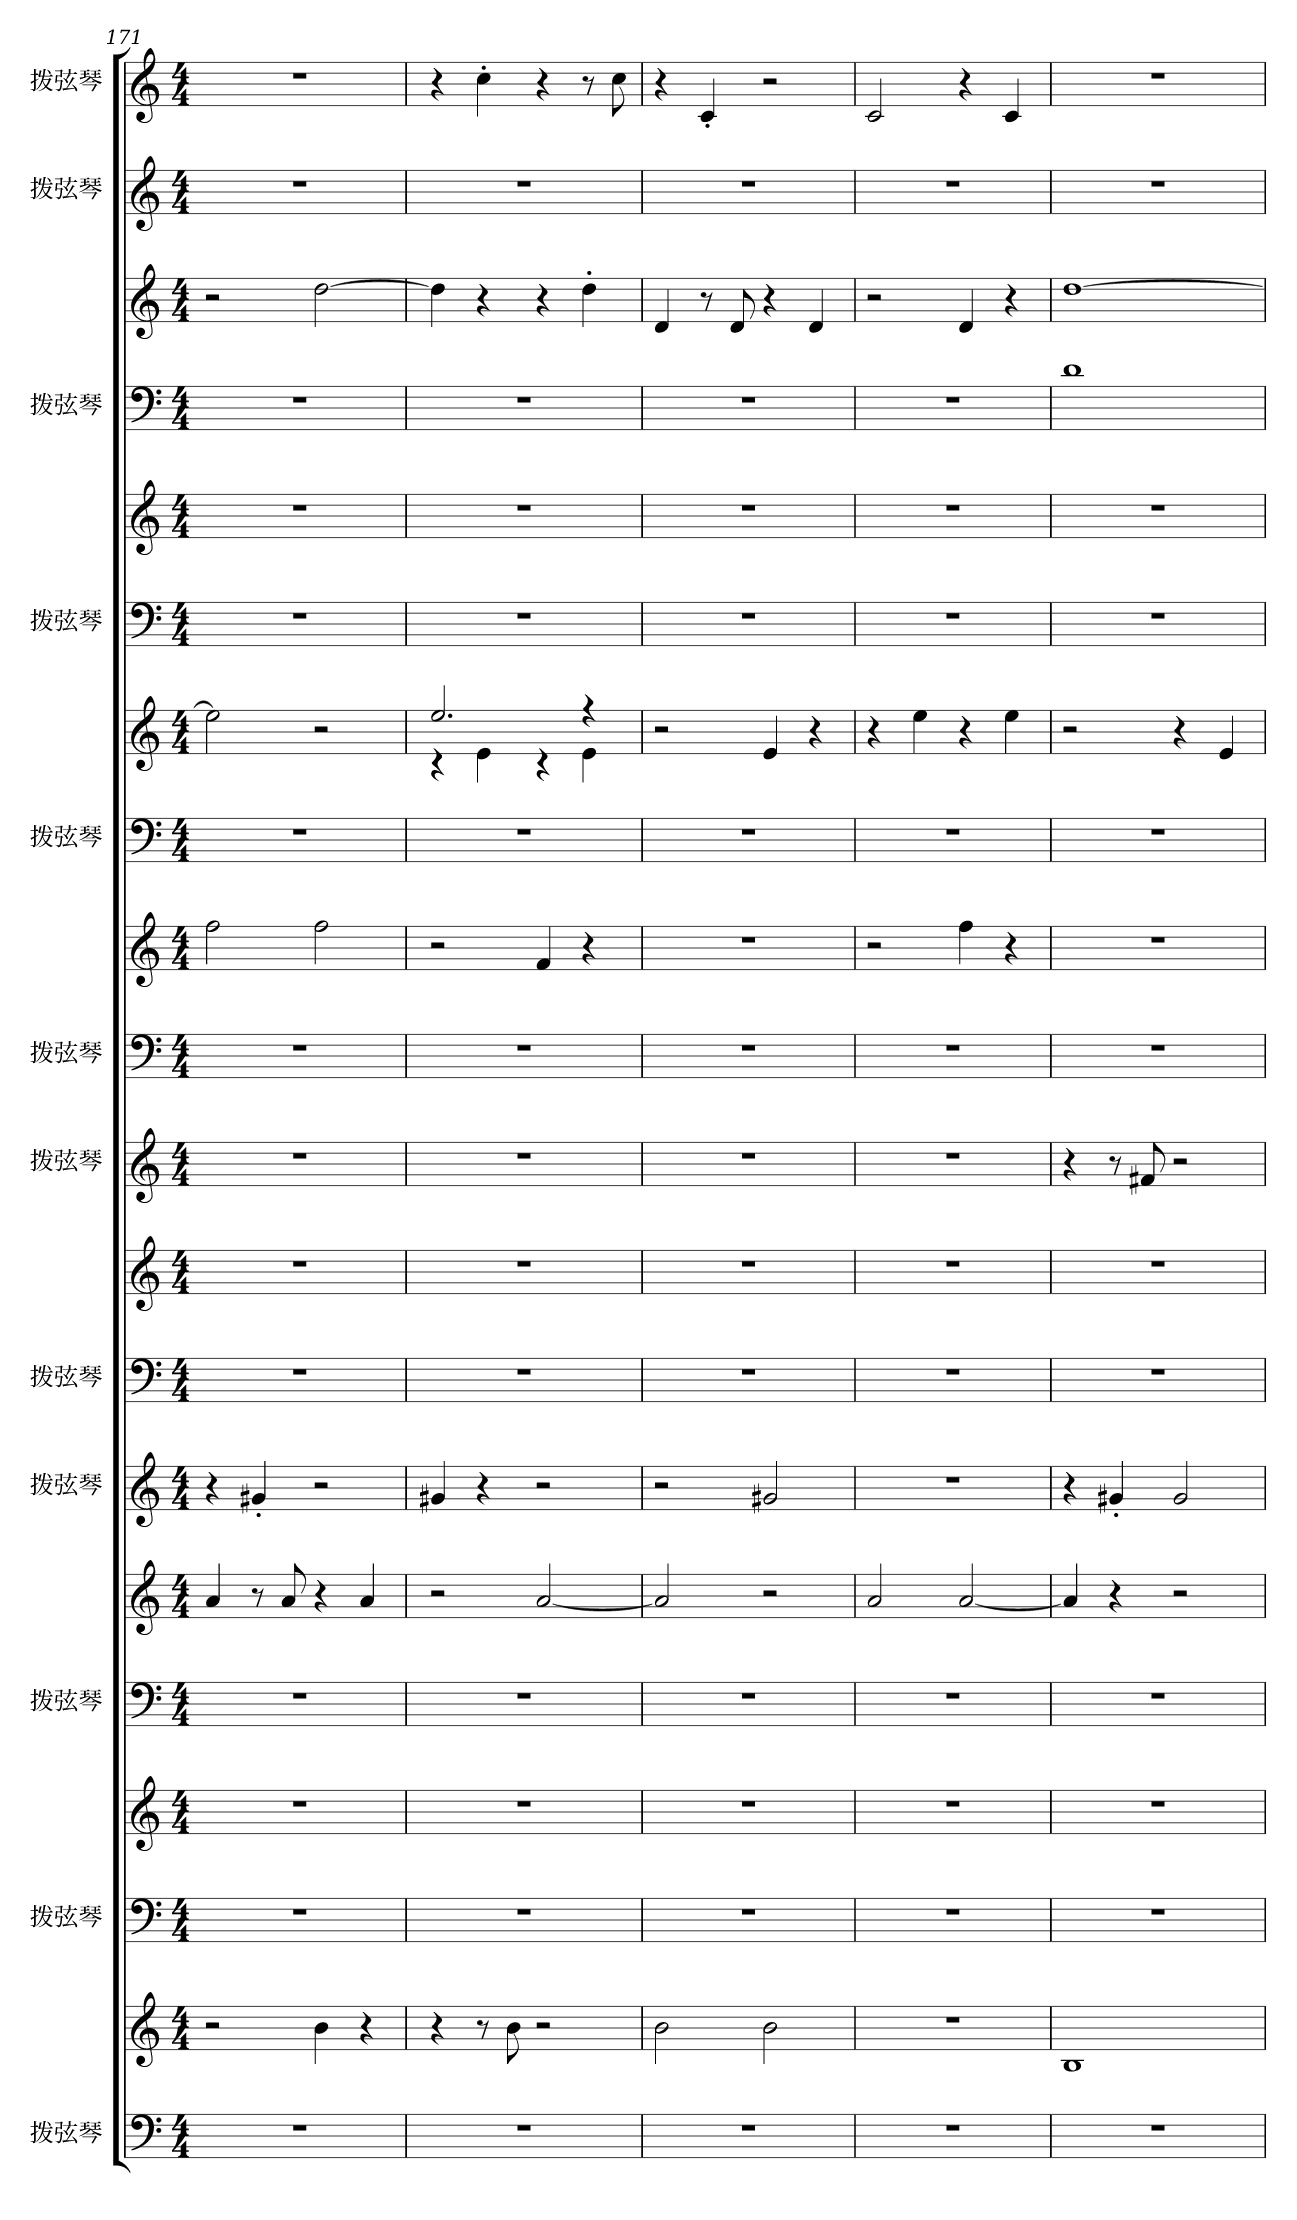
**kern	**kern	**kern	**kern	**kern	**kern	**kern	**kern	**kern	**kern	**kern	**kern	**kern	**kern	**kern	**kern	**kern	**kern	**kern	**kern
*part12	*part12	*part11	*part11	*part10	*part10	*part9	*part8	*part8	*part7	*part6	*part6	*part5	*part5	*part4	*part4	*part3	*part3	*part2	*part1
*staff20	*staff19	*staff18	*staff17	*staff16	*staff15	*staff14	*staff13	*staff12	*staff11	*staff10	*staff9	*staff8	*staff7	*staff6	*staff5	*staff4	*staff3	*staff2	*staff1
*I"拨弦琴	*	*I"拨弦琴	*	*I"拨弦琴	*	*I"拨弦琴	*I"拨弦琴	*	*I"拨弦琴	*I"拨弦琴	*	*I"拨弦琴	*	*I"拨弦琴	*	*I"拨弦琴	*	*I"拨弦琴	*I"拨弦琴
*clefF4	*clefG2	*clefF4	*clefG2	*clefF4	*clefG2	*clefG2	*clefF4	*clefG2	*clefG2	*clefF4	*clefG2	*clefF4	*clefG2	*clefF4	*clefG2	*clefF4	*clefG2	*clefG2	*clefG2
*k[]	*k[]	*k[]	*k[]	*k[]	*k[]	*k[]	*k[]	*k[]	*k[]	*k[]	*k[]	*k[]	*k[]	*k[]	*k[]	*k[]	*k[]	*k[]	*k[]
*M4/4	*M4/4	*M4/4	*M4/4	*M4/4	*M4/4	*M4/4	*M4/4	*M4/4	*M4/4	*M4/4	*M4/4	*M4/4	*M4/4	*M4/4	*M4/4	*M4/4	*M4/4	*M4/4	*M4/4
=171	=171	=171	=171	=171	=171	=171	=171	=171	=171	=171	=171	=171	=171	=171	=171	=171	=171	=171	=171
1r	2r	1r	1r	1r	4a/	4r	1r	1r	1r	1r	2ff\	1r	2ee\]	1r	1r	1r	2r	1r	1r
.	.	.	.	.	8r	4g#X'/	.	.	.	.	.	.	.	.	.	.	.	.	.
.	.	.	.	.	8a/	.	.	.	.	.	.	.	.	.	.	.	.	.	.
.	4b\	.	.	.	4r	2r	.	.	.	.	2ff\	.	2r	.	.	.	[2dd\	.	.
.	4r	.	.	.	4a/	.	.	.	.	.	.	.	.	.	.	.	.	.	.
=172	=172	=172	=172	=172	=172	=172	=172	=172	=172	=172	=172	=172	=172	=172	=172	=172	=172	=172	=172
*	*	*	*	*	*	*	*	*	*	*	*	*	*^	*	*	*	*	*	*
1r	4r	1r	1r	1r	2r	4g#X/	1r	1r	1r	1r	2r	1r	2.ee/	4r	1r	1r	1r	4dd\]	1r	4r
.	8r	.	.	.	.	4r	.	.	.	.	.	.	.	4e\	.	.	.	4r	.	4cc'\
.	8b\	.	.	.	.	.	.	.	.	.	.	.	.	.	.	.	.	.	.	.
.	2r	.	.	.	[2a/	2r	.	.	.	.	4f/	.	.	4r	.	.	.	4r	.	4r
.	.	.	.	.	.	.	.	.	.	.	4r	.	4r	4e\	.	.	.	4dd'\	.	8r
.	.	.	.	.	.	.	.	.	.	.	.	.	.	.	.	.	.	.	.	8cc\
*	*	*	*	*	*	*	*	*	*	*	*	*	*v	*v	*	*	*	*	*	*
=173	=173	=173	=173	=173	=173	=173	=173	=173	=173	=173	=173	=173	=173	=173	=173	=173	=173	=173	=173
1r	2b\	1r	1r	1r	2a/]	2r	1r	1r	1r	1r	1r	1r	2r	1r	1r	1r	4d/	1r	4r
.	.	.	.	.	.	.	.	.	.	.	.	.	.	.	.	.	8r	.	4c'/
.	.	.	.	.	.	.	.	.	.	.	.	.	.	.	.	.	8d/	.	.
.	2b\	.	.	.	2r	2g#X/	.	.	.	.	.	.	4e/	.	.	.	4r	.	2r
.	.	.	.	.	.	.	.	.	.	.	.	.	4r	.	.	.	4d/	.	.
=174	=174	=174	=174	=174	=174	=174	=174	=174	=174	=174	=174	=174	=174	=174	=174	=174	=174	=174	=174
1r	1r	1r	1r	1r	2a/	1r	1r	1r	1r	1r	2r	1r	4r	1r	1r	1r	2r	1r	2c/
.	.	.	.	.	.	.	.	.	.	.	.	.	4ee\	.	.	.	.	.	.
.	.	.	.	.	[2a/	.	.	.	.	.	4ff\	.	4r	.	.	.	4d/	.	4r
.	.	.	.	.	.	.	.	.	.	.	4r	.	4ee\	.	.	.	4r	.	4c/
!!LO:PB:g=z
=175	=175	=175	=175	=175	=175	=175	=175	=175	=175	=175	=175	=175	=175	=175	=175	=175	=175	=175	=175
1r	1B	1r	1r	1r	4a/]	4r	1r	1r	4r	1r	1r	1r	2r	1r	1r	1d	[1dd	1r	1r
.	.	.	.	.	4r	4g#X'/	.	.	8r	.	.	.	.	.	.	.	.	.	.
.	.	.	.	.	.	.	.	.	8f#X/	.	.	.	.	.	.	.	.	.	.
.	.	.	.	.	2r	2g#/	.	.	2r	.	.	.	4r	.	.	.	.	.	.
.	.	.	.	.	.	.	.	.	.	.	.	.	4e/	.	.	.	.	.	.
=	=	=	=	=	=	=	=	=	=	=	=	=	=	=	=	=	=	=	=
*-	*-	*-	*-	*-	*-	*-	*-	*-	*-	*-	*-	*-	*-	*-	*-	*-	*-	*-	*-
